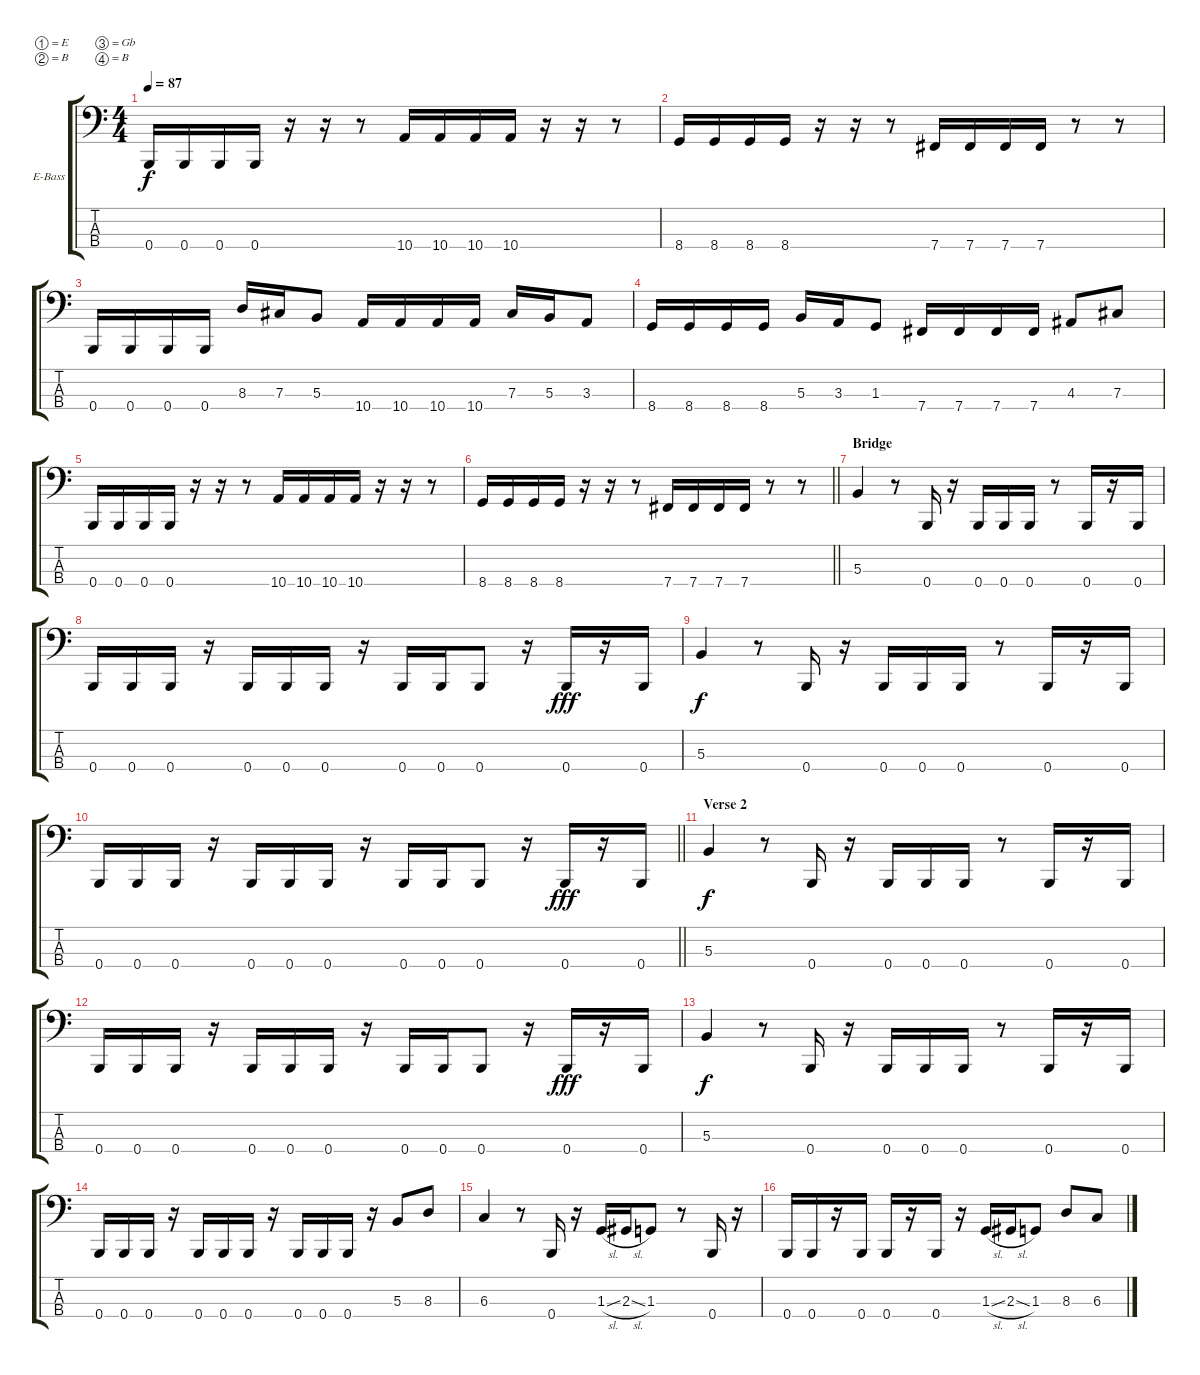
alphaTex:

\bracketExtendMode groupsimilarinstruments
\firstSystemTrackNameOrientation horizontal
\otherSystemsTrackNameOrientation horizontal
\track ("Bass" "E-Bass") {instrument electricbasspick}
\staff {score tabs}
\tuning (E2 B1 Gb1 B0)
\ts (4 4)
\tempo 87
\clef f4
\ks c
0.4.16{dy f} 0.4.16 0.4.16 0.4.16 r.16 r.16 r.8 10.4.16 10.4.16 10.4.16 10.4.16 r.16 r.16 r.8 |
8.4.16 8.4.16 8.4.16 8.4.16 r.16 r.16 r.8 7.4.16 7.4.16 7.4.16 7.4.16 r.8 r.8 |
0.4.16 0.4.16 0.4.16 0.4.16 8.3.16 7.3.16 5.3.8 10.4.16 10.4.16 10.4.16 10.4.16 7.3.16 5.3.16 3.3.8 |
8.4.16 8.4.16 8.4.16 8.4.16 5.3.16 3.3.16 1.3.8 7.4.16 7.4.16 7.4.16 7.4.16 4.3.8 7.3.8 |
0.4.16 0.4.16 0.4.16 0.4.16 r.16 r.16 r.8 10.4.16 10.4.16 10.4.16 10.4.16 r.16 r.16 r.8 |
\barLineRight lightlight
8.4.16 8.4.16 8.4.16 8.4.16 r.16 r.16 r.8 7.4.16 7.4.16 7.4.16 7.4.16 r.8 r.8 |
\section ("" "Bridge ")
5.3.4 r.8 0.4.16 r.16 0.4.16 0.4.16 0.4.16 r.8 0.4.16 r.16 0.4.16 |
0.4.16 0.4.16 0.4.16 r.16 0.4.16 0.4.16 0.4.16 r.16 0.4.16 0.4.16 0.4.8 r.16 0.4.16{dy fff} r.16 0.4.16 |
5.3.4{dy f} r.8 0.4.16 r.16 0.4.16 0.4.16 0.4.16 r.8 0.4.16 r.16 0.4.16 |
\barLineRight lightlight
0.4.16 0.4.16 0.4.16 r.16 0.4.16 0.4.16 0.4.16 r.16 0.4.16 0.4.16 0.4.8 r.16 0.4.16{dy fff} r.16 0.4.16 |
\section ("" "Verse 2")
5.3.4{dy f} r.8 0.4.16 r.16 0.4.16 0.4.16 0.4.16 r.8 0.4.16 r.16 0.4.16 |
0.4.16 0.4.16 0.4.16 r.16 0.4.16 0.4.16 0.4.16 r.16 0.4.16 0.4.16 0.4.8 r.16 0.4.16{dy fff} r.16 0.4.16 |
5.3.4{dy f} r.8 0.4.16 r.16 0.4.16 0.4.16 0.4.16 r.8 0.4.16 r.16 0.4.16 |
0.4.16 0.4.16 0.4.16 r.16 0.4.16 0.4.16 0.4.16 r.16 0.4.16 0.4.16 0.4.16 r.16 5.3.8 8.3.8 |
6.3.4 r.8 0.4.16 r.16 1.3{sl}.16 2.3{sl}.16 1.3.8 r.8 0.4.16 r.16 |
0.4.16 0.4.16 r.16 0.4.16 0.4.16 r.16 0.4.16 r.16 1.3{sl}.16 2.3{sl}.16 1.3.8 8.3.8 6.3.8
